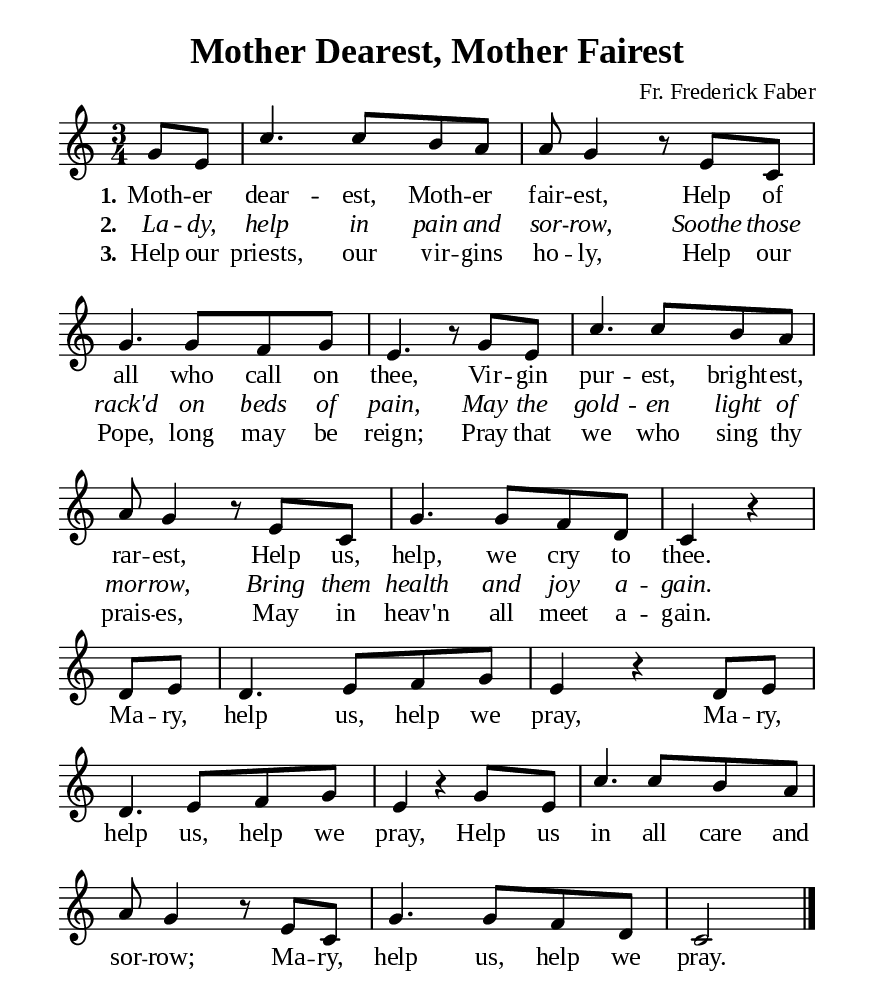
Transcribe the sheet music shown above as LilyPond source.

\version "2.18.2"

\header {
  title = "Mother Dearest, Mother Fairest"
  composer = "Fr. Frederick Faber"
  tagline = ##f
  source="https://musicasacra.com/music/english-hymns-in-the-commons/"
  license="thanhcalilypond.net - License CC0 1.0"
}

globalSettings = {
  \key c \major
  \time 3/4
  \override Score.BarNumber.break-visibility = ##(#f #f #f)
  \override Lyrics.LyricSpace.minimum-distance = #3.0
}

verseSettings = {
  \phrasingSlurDashed
}

\paper {
  #(set-paper-size "a5")
  top-margin = 10\mm
  bottom-margin = 5\mm
  left-margin = 10\mm
  right-margin = 10\mm
  indent = #0
  #(define fonts
	 (make-pango-font-tree "Liberation Serif"
	 		       "Liberation Serif"
			       "Liberation Serif"
			       (/ 20 20)))
  system-system-spacing = #'((basic-distance . 3) (padding . 3))
}

printItalic = \with {
  \override LyricText.font-shape = #'italic
}

% Verse music
musicVerseSoprano = \relative c'' {
                    \partial 4 g8 e |
  c'4. c8 b a |
  a g4 r8 e8 c |
  g'4. g8 f g |
  e4. r8 g e |
  c'4. c8 b a |
  a g4 r8 e c |
  g'4. g8 f d |
                    c4 r \bar "|"
}

% Chorus music
musicChorusSoprano = \relative c' {
  \set Score.currentBarNumber = #8
                    \partial 4 d8 e |
  d4. e8 f g |
  e4 r d8 e |
  d4. e8 f g |
  e4 r g8 e |
  c'4. c8 b a |
  a g4 r8 e c |
  g'4. g8 f d |
                    c2 \bar "|."
}

% Verse lyrics
lyricVerseOne = \lyricmode {
  \set stanza = #"1."
  Moth -- er dear -- est, Moth -- er fair -- est,
  Help of all who call on thee,
  Vir -- gin pur -- est, bright -- est, rar -- est,
  Help us, help, we cry to thee.
}

lyricVerseTwo = \lyricmode {
  \set stanza = #"2."
  La -- dy, help in pain and sor -- row,
  Soothe those rack'd on beds of pain,
  May the gold -- en light of mor -- row,
  Bring them health and joy a -- gain.
}

lyricVerseThree = \lyricmode {
  \set stanza = #"3."
  Help our priests, our vir -- gins ho -- ly,
  Help our Pope, long may be reign;
  Pray that we who sing thy prais -- es,
  May in heav'n all meet a -- gain.
}

% Chorus lyrics
lyricChorus = \lyricmode {
  Ma -- ry, help us, help we pray,
  Ma -- ry, help us, help we pray,
  Help us in all care and sor -- row;
  Ma -- ry, help us, help we pray.
}

% Layout
\score {
    \new ChoirStaff <<
      \new Staff <<
        \clef "treble"
        \new Voice = "soprano" {
          \globalSettings \verseSettings \stemUp \slurUp \musicVerseSoprano
        }
      >>
      \new Lyrics \lyricsto soprano \lyricVerseOne
      \new Lyrics \printItalic \lyricsto soprano \lyricVerseTwo
      \new Lyrics \lyricsto soprano \lyricVerseThree
    >>
}

\score {
    \new ChoirStaff <<
      \new Staff <<
        \clef "treble"
        \override Staff.TimeSignature #'stencil = ##f
        \new Voice = "soprano" {
          \globalSettings \stemUp \slurUp \musicChorusSoprano
        }
      >>
      \new Lyrics \lyricsto soprano \lyricChorus
    >>
}
